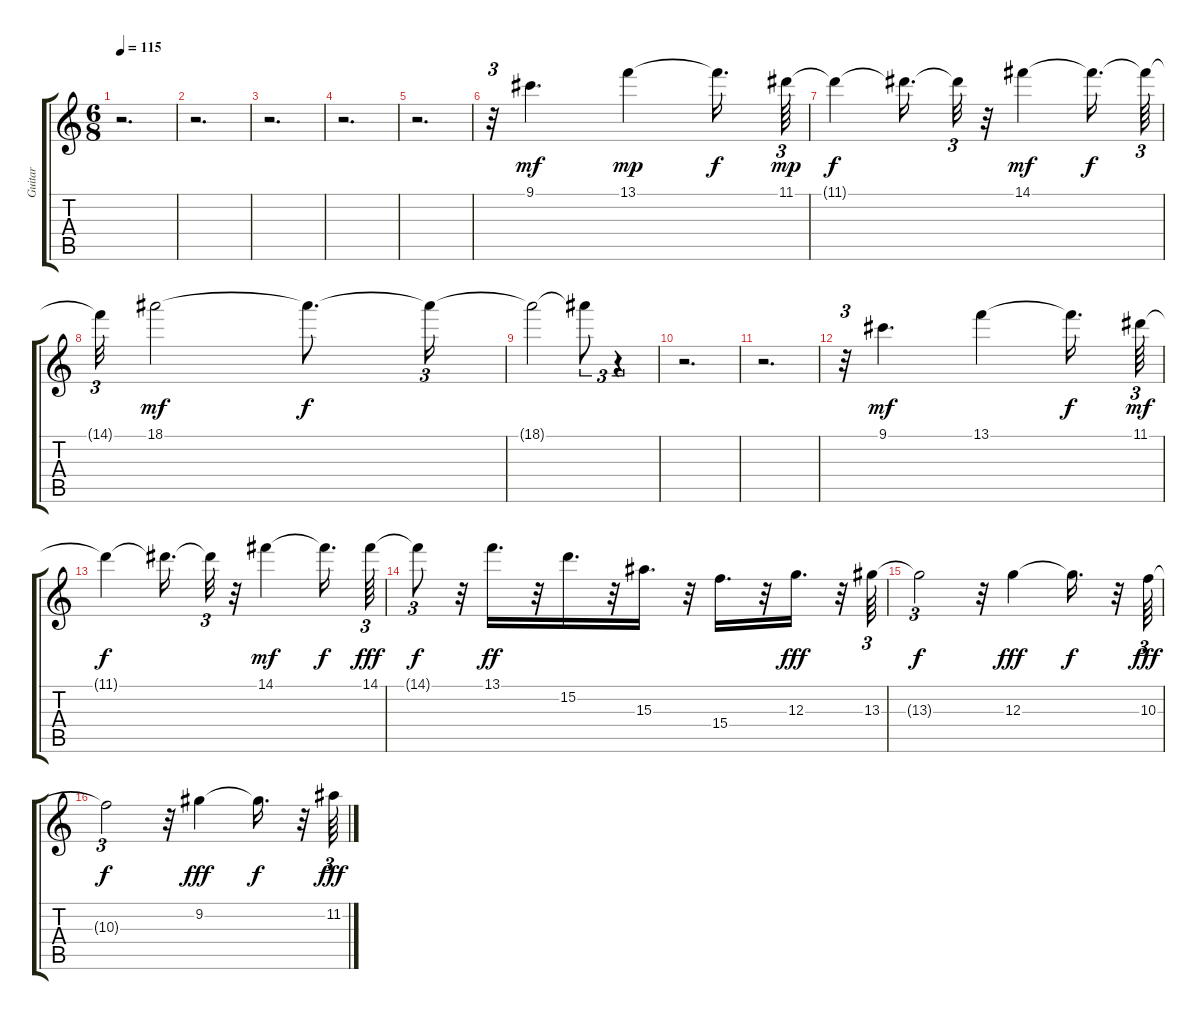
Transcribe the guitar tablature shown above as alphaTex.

\track ("Guitar" "Guitar") {instrument overdrivenguitar}
\staff {score tabs}
\tuning (E4 B3 G3 D3 A2 E2) {hide}
\ts (6 8)
\tempo 115
\clef g2
\ks c
r.2{d dy f} |
r.2{d} |
r.2{d} |
r.2{d} |
r.2{d} |
r.32{tu (3 2) instrument overdrivenguitar} 9.1.4{d dy mf volume 14} 13.1.4{dy mp} 13.1{t}.16{d dy f} 11.1.64{tu (3 2) dy mp} |
11.1{t}.4{dy f} 11.1{t}.16{d} 11.1{t}.32{tu (3 2)} r.32 14.1.4{dy mf} 14.1{t}.16{d dy f} 14.1{t}.64{tu (3 2)} |
14.1{t}.32{tu (3 2)} 18.1.2{dy mf} 18.1{t}.8{d dy f} 18.1{t}.16{tu (3 2)} |
18.1{t}.2 18.1{t}.8{tu (3 2)} r.4{tu (3 2)} |
r.2{d} |
r.2{d} |
r.32{tu (3 2)} 9.1.4{d dy mf} 13.1.4 13.1{t}.16{d dy f} 11.1.64{tu (3 2) dy mf} |
11.1{t}.4{dy f} 11.1{t}.16{d} 11.1{t}.32{tu (3 2)} r.32 14.1.4{dy mf} 14.1{t}.16{d dy f} 14.1.64{tu (3 2) dy fff volume 16} |
14.1{t}.8{tu (3 2) dy f} r.32 13.1.16{d dy ff} r.32 15.2.16{d} r.32 15.3.16{d} r.32 15.4.16{d} r.32 12.3.16{d dy fff} r.32 13.3.64{tu (3 2)} |
13.3{t}.2{tu (3 2) dy f} r.32 12.3.4{dy fff} 12.3{t}.16{d dy f} r.32 10.3.64{tu (3 2) dy fff} |
10.3{t}.2{tu (3 2) dy f} r.32 9.2.4{dy fff} 9.2{t}.16{d dy f} r.32 11.2.64{tu (3 2) dy fff}
